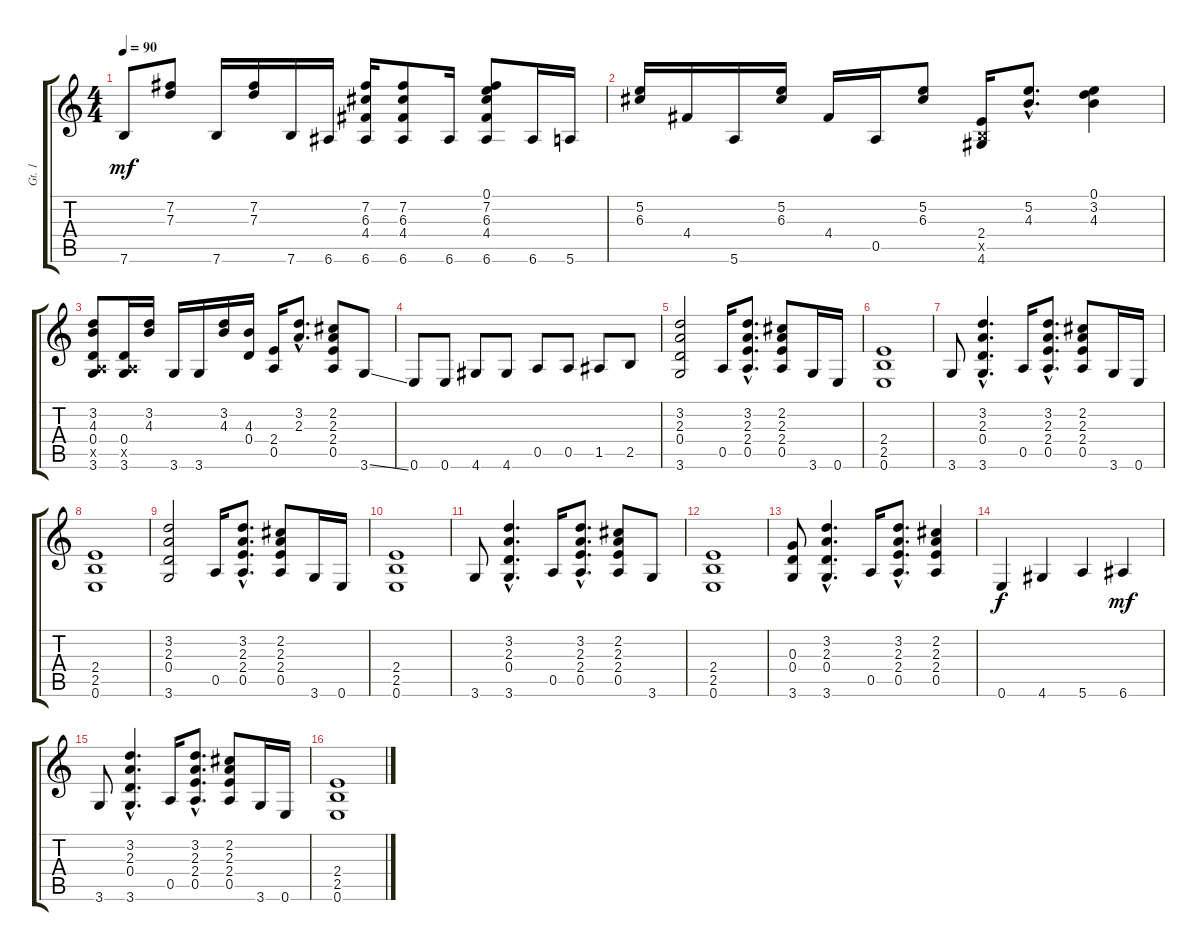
\track ("Gt. 1" "Gt. 1") {instrument distortionguitar}
\staff {score tabs}
\tuning (E4 B3 G3 D3 A2 E2) {hide}
\ts (4 4)
\tempo 90
\clef g2
\ks c
7.6.8{dy mf} (7.2 7.3).8 7.6.16 (7.2 7.3).16 7.6.16 6.6.16 (7.2 6.3 4.4 6.6).16 (7.2 6.3 4.4 6.6).8 6.6.16 (0.1 7.2 6.3 4.4 6.6).8 6.6.16 5.6.16 |
(5.2 6.3).16 4.4.16 5.6.16 (5.2 6.3).16 4.4.16 0.5.16 (5.2 6.3).8 (2.4 2.5{x} 4.6).16 (5.2{hac} 4.3{hac}).8{d} (0.1 3.2 4.3).4 |
(3.2 4.3 0.4 0.5{x} 3.6).8 (0.4 0.5{x} 3.6).16 (3.2 4.3).16 3.6.16 3.6.16 (3.2 4.3).16 (4.3 0.4).16 (2.4 0.5).16 (3.2{hac} 2.3{hac}).8{d} (2.2 2.3 2.4 0.5).8 3.6{ss}.8 |
0.6.8 0.6.8 4.6.8 4.6.8 0.5.8 0.5.8 1.5.8 2.5.8 |
(3.2 2.3 0.4 3.6).2 0.5.16 (3.2{hac} 2.3{hac} 2.4{hac} 0.5{hac}).8{d} (2.2 2.3 2.4 0.5).8 3.6.16 0.6.16 |
(2.4 2.5 0.6).1 |
3.6.8 (3.2{hac} 2.3{hac} 0.4{hac} 3.6{hac}).4{d} 0.5.16 (3.2{hac} 2.3{hac} 2.4{hac} 0.5{hac}).8{d} (2.2 2.3 2.4 0.5).8 3.6.16 0.6.16 |
(2.4 2.5 0.6).1 |
(3.2 2.3 0.4 3.6).2 0.5.16 (3.2{hac} 2.3{hac} 2.4{hac} 0.5{hac}).8{d} (2.2 2.3 2.4 0.5).8 3.6.16 0.6.16 |
(2.4 2.5 0.6).1 |
3.6.8 (3.2{hac} 2.3{hac} 0.4{hac} 3.6{hac}).4{d} 0.5.16 (3.2{hac} 2.3{hac} 2.4{hac} 0.5{hac}).8{d} (2.2 2.3 2.4 0.5).8 3.6.8 |
(2.4 2.5 0.6).1 |
(0.3 0.4 3.6).8 (3.2{hac} 2.3{hac} 0.4{hac} 3.6{hac}).4{d} 0.5.16 (3.2{hac} 2.3{hac} 2.4{hac} 0.5{hac}).8{d} (2.2 2.3 2.4 0.5).4 |
0.6.4{dy f} 4.6.4 5.6.4 6.6.4{dy mf} |
3.6.8 (3.2{hac} 2.3{hac} 0.4{hac} 3.6{hac}).4{d} 0.5.16 (3.2{hac} 2.3{hac} 2.4{hac} 0.5{hac}).8{d} (2.2 2.3 2.4 0.5).8 3.6.16 0.6.16 |
(2.4 2.5 0.6).1
